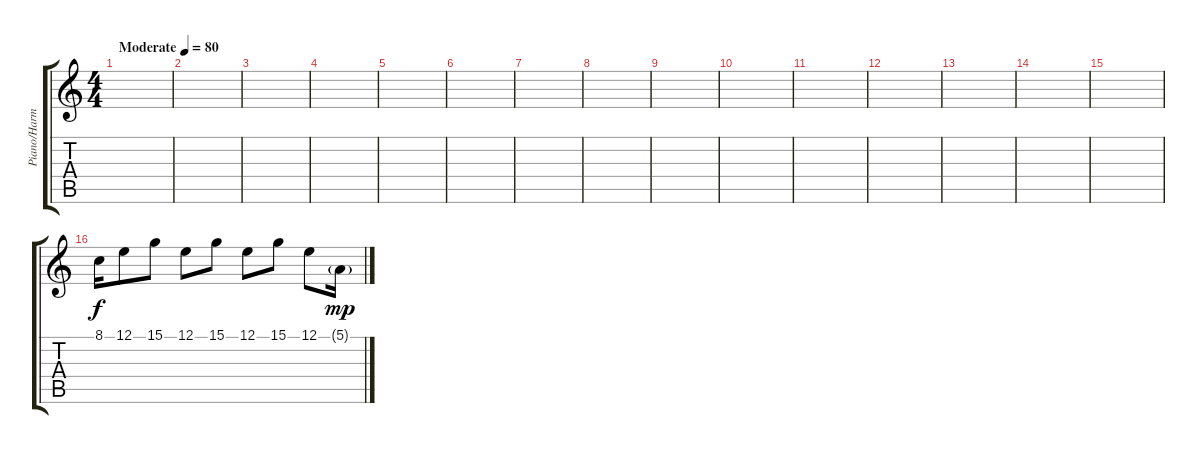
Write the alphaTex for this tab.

\track ("Piano/Harmonica" "Piano/Harm") {instrument acousticgrandpiano}
\staff {score tabs}
\tuning (E4 B3 G3 D3 A2 E2) {hide}
\ts (4 4)
\tempo (80 "Moderate")
\clef g2
\ks c
|
|
|
|
|
|
|
|
|
|
|
|
|
|
|
8.1.16 12.1.8 15.1.8 12.1.8 15.1.8 12.1.8 15.1.8 12.1.8 5.1{g}.16{dy mp}
